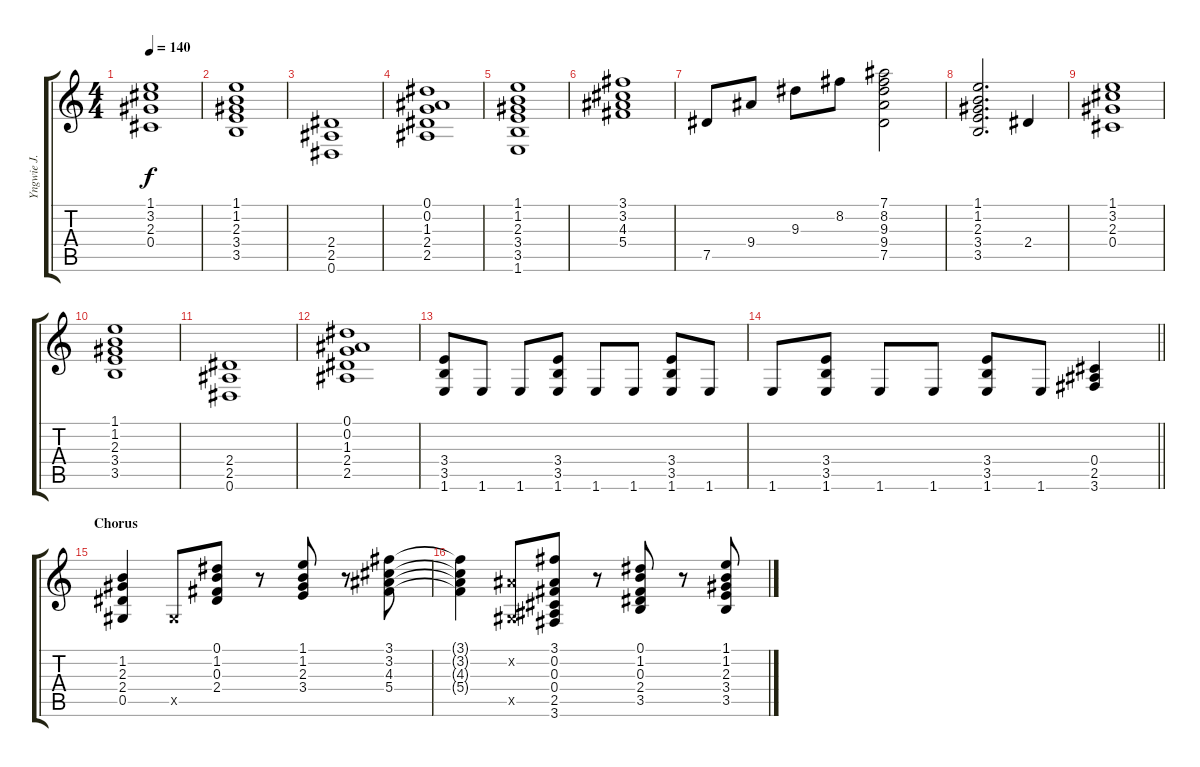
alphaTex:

\track ("Yngwie J. Malmsteen" "Yngwie J. ") {instrument overdrivenguitar}
\staff {score tabs}
\tuning (Eb4 Bb3 Gb3 Db3 Ab2 Eb2) {hide}
\ts (4 4)
\tempo 140
\clef g2
\ks c
(1.1 3.2 2.3 0.4).1{dy f} |
(1.1 1.2 2.3 3.4 3.5).1 |
(2.4 2.5 0.6).1 |
(0.1 0.2 1.3 2.4 2.5).1 |
(1.1 1.2 2.3 3.4 3.5 1.6).1 |
(3.1 3.2 4.3 5.4).1 |
7.5.8 9.4.8 9.3.8 8.2.8 (7.1 8.2 9.3 9.4 7.5).2 |
(1.1 1.2 2.3 3.4 3.5).2{d} 2.4.4 |
(1.1 3.2 2.3 0.4).1 |
(1.1 1.2 2.3 3.4 3.5).1 |
(2.4 2.5 0.6).1 |
(0.1 0.2 1.3 2.4 2.5).1 |
(3.4 3.5 1.6).8 1.6.8 1.6.8 (3.4 3.5 1.6).8 1.6.8 1.6.8 (3.4 3.5 1.6).8 1.6.8 |
\barLineRight lightlight
1.6.8 (3.4 3.5 1.6).8 1.6.8 1.6.8 (3.4 3.5 1.6).8 1.6.8 (0.4 2.5 3.6).4 |
\section ("" "Chorus")
(1.2 2.3 2.4 0.5).4 0.5{x}.8 (0.1 1.2 0.3 2.4).8 r.8 (1.1 1.2 2.3 3.4).8 r.8 (3.1 3.2 4.3 5.4).8 |
(3.1{t} 3.2{t} 4.3{t} 5.4{t}).4 (0.2{x} 0.5{x}).8 (3.1 0.2 0.3 0.4 2.5 3.6).8 r.8 (0.1 1.2 0.3 2.4 3.5).8 r.8 (1.1 1.2 2.3 3.4 3.5).8
